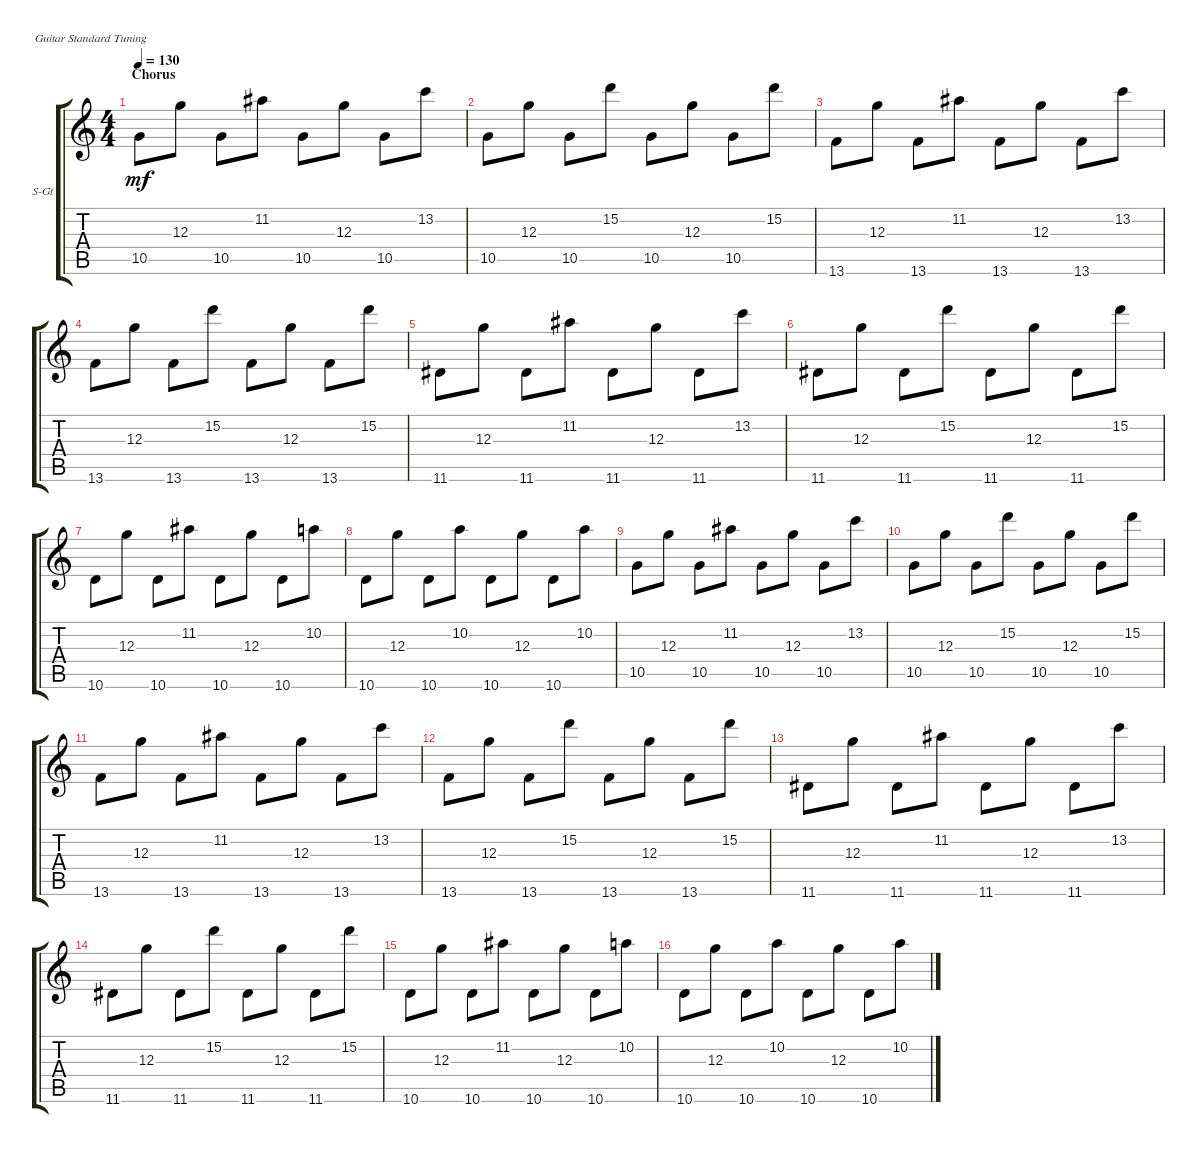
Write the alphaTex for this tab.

\defaultSystemsLayout 4
\bracketExtendMode groupsimilarinstruments
\firstSystemTrackNameOrientation horizontal
\otherSystemsTrackNameOrientation horizontal
\track ("Steel Guitar" "S-Gt") {instrument acousticguitarsteel}
\staff {score tabs}
\tuning (E4 B3 G3 D3 A2 E2)
\ts (4 4)
\section ("" "Chorus")
\tempo 130
\clef g2
\ks c
10.5.8{dy mf} 12.3.8 10.5.8 11.2.8 10.5.8 12.3.8 10.5.8 13.2.8 |
10.5.8 12.3.8 10.5.8 15.2.8 10.5.8 12.3.8 10.5.8 15.2.8 |
13.6.8 12.3.8 13.6.8 11.2.8 13.6.8 12.3.8 13.6.8 13.2.8 |
13.6.8 12.3.8 13.6.8 15.2.8 13.6.8 12.3.8 13.6.8 15.2.8 |
11.6.8 12.3.8 11.6.8 11.2.8 11.6.8 12.3.8 11.6.8 13.2.8 |
11.6.8 12.3.8 11.6.8 15.2.8 11.6.8 12.3.8 11.6.8 15.2.8 |
10.6.8 12.3.8 10.6.8 11.2.8 10.6.8 12.3.8 10.6.8 10.2.8 |
10.6.8 12.3.8 10.6.8 10.2.8 10.6.8 12.3.8 10.6.8 10.2.8 |
10.5.8 12.3.8 10.5.8 11.2.8 10.5.8 12.3.8 10.5.8 13.2.8 |
10.5.8 12.3.8 10.5.8 15.2.8 10.5.8 12.3.8 10.5.8 15.2.8 |
13.6.8 12.3.8 13.6.8 11.2.8 13.6.8 12.3.8 13.6.8 13.2.8 |
13.6.8 12.3.8 13.6.8 15.2.8 13.6.8 12.3.8 13.6.8 15.2.8 |
11.6.8 12.3.8 11.6.8 11.2.8 11.6.8 12.3.8 11.6.8 13.2.8 |
11.6.8 12.3.8 11.6.8 15.2.8 11.6.8 12.3.8 11.6.8 15.2.8 |
10.6.8 12.3.8 10.6.8 11.2.8 10.6.8 12.3.8 10.6.8 10.2.8 |
10.6.8 12.3.8 10.6.8 10.2.8 10.6.8 12.3.8 10.6.8 10.2.8
